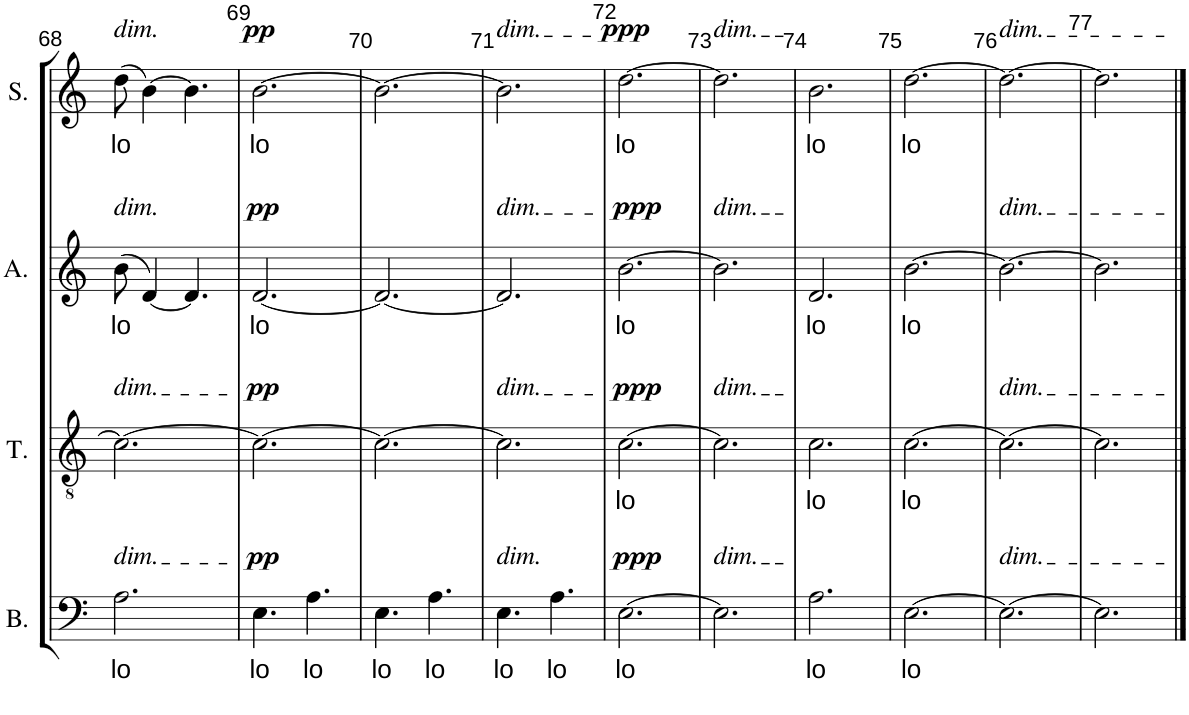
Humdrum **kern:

**kern	**text	**dynam	**kern	**text	**dynam	**kern	**text	**dynam	**kern	**text	**dynam
*part4	*part4	*part4	*part3	*part3	*part3	*part2	*part2	*part2	*part1	*part1	*part1
*staff4	*staff4	*staff4	*staff3	*staff3	*staff3	*staff2	*staff2	*staff2	*staff1	*staff1	*staff1
*I"Basse	*	*	*I"Ténor	*	*	*I"Alto	*	*	*I"Soprano	*	*
*I'B.	*	*	*I'T.	*	*	*I'A.	*	*	*I'S.	*	*
!!LO:PB:g=z
*clefF4	*	*	*clefGv2	*	*	*clefG2	*	*	*clefG2	*	*
*k[]	*	*	*k[]	*	*	*k[]	*	*	*k[]	*	*
*M6/8	*	*	*M6/8	*	*	*M6/8	*	*	*M6/8	*	*
=68	=68	=68	=68	=68	=68	=68	=68	=68	=68	=68	=68
!	!	!	!	!	!	!	!	!	!LO:TX:a:i:t=dim.	!	!
!	!	!	!	!	!	!LO:TX:a:i:t=dim.	!	!	!	!	!
!	!	!	!LO:TX:a:i:t=dim.	!	!	!	!	!	!	!	!
!LO:TX:a:i:t=dim.	!	!	!	!	!	!	!	!	!	!	!
!	!LO:LY:b	!	!	!	!	!	!LO:LY:b	!	!	!LO:LY:b	!
2.A\	lo	.	2.c\_	.	.	(8b\	lo	.	(8dd\	lo	.
.	.	.	.	.	.	[4d/)	.	.	[4b\)	.	.
.	.	.	.	.	.	4.d/]	.	.	4.b\]	.	.
=69	=69	=69	=69	=69	=69	=69	=69	=69	=69	=69	=69
!	!LO:LY:b	!LO:DY:a	!	!	!LO:DY:a	!	!LO:LY:b	!LO:DY:a	!	!LO:LY:b	!LO:DY:a
4.E\	lo	pp	2.c\_	.	pp	[2.d/	lo	pp	[2.b\	lo	pp
!	!LO:LY:b	!	!	!	!	!	!	!	!	!	!
4.A\	lo	.	.	.	.	.	.	.	.	.	.
=70	=70	=70	=70	=70	=70	=70	=70	=70	=70	=70	=70
!	!LO:LY:b	!	!	!	!	!	!	!	!	!	!
4.E\	lo	.	2.c\_	.	.	2.d/_	.	.	2.b\_	.	.
!	!LO:LY:b	!	!	!	!	!	!	!	!	!	!
4.A\	lo	.	.	.	.	.	.	.	.	.	.
=71	=71	=71	=71	=71	=71	=71	=71	=71	=71	=71	=71
!	!	!	!	!	!	!	!	!	!LO:TX:a:i:t=dim.	!	!
!	!	!	!	!	!	!LO:TX:a:i:t=dim.	!	!	!	!	!
!	!	!	!LO:TX:a:i:t=dim.	!	!	!	!	!	!	!	!
!LO:TX:a:i:t=dim.	!	!	!	!	!	!	!	!	!	!	!
!	!LO:LY:b	!	!	!	!	!	!	!	!	!	!
4.E\	lo	.	2.c\]	.	.	2.d/]	.	.	2.b\]	.	.
!	!LO:LY:b	!	!	!	!	!	!	!	!	!	!
4.A\	lo	.	.	.	.	.	.	.	.	.	.
=72	=72	=72	=72	=72	=72	=72	=72	=72	=72	=72	=72
!	!LO:LY:b	!LO:DY:a	!	!LO:LY:b	!LO:DY:a	!	!LO:LY:b	!LO:DY:a	!	!LO:LY:b	!LO:DY:a
[2.E\	lo	ppp	[2.c\	lo	ppp	[2.b\	lo	ppp	[2.dd\	lo	ppp
=73	=73	=73	=73	=73	=73	=73	=73	=73	=73	=73	=73
!	!	!	!	!	!	!	!	!	!LO:TX:a:i:t=dim.	!	!
!	!	!	!	!	!	!LO:TX:a:i:t=dim.	!	!	!	!	!
!	!	!	!LO:TX:a:i:t=dim.	!	!	!	!	!	!	!	!
!LO:TX:a:i:t=dim.	!	!	!	!	!	!	!	!	!	!	!
2.E\]	.	.	2.c\]	.	.	2.b\]	.	.	2.dd\]	.	.
=74	=74	=74	=74	=74	=74	=74	=74	=74	=74	=74	=74
!	!LO:LY:b	!	!	!LO:LY:b	!	!	!LO:LY:b	!	!	!LO:LY:b	!
2.A\	lo	.	2.c\	lo	.	2.d/	lo	.	2.b\	lo	.
=75	=75	=75	=75	=75	=75	=75	=75	=75	=75	=75	=75
!	!LO:LY:b	!	!	!LO:LY:b	!	!	!LO:LY:b	!	!	!LO:LY:b	!
[2.E\	lo	.	[2.c\	lo	.	[2.b\	lo	.	[2.dd\	lo	.
=76	=76	=76	=76	=76	=76	=76	=76	=76	=76	=76	=76
!	!	!	!	!	!	!	!	!	!LO:TX:a:i:t=dim.	!	!
!	!	!	!	!	!	!LO:TX:a:i:t=dim.	!	!	!	!	!
!	!	!	!LO:TX:a:i:t=dim.	!	!	!	!	!	!	!	!
!LO:TX:a:i:t=dim.	!	!	!	!	!	!	!	!	!	!	!
2.E\_	.	.	2.c\_	.	.	2.b\_	.	.	2.dd\_	.	.
=77	=77	=77	=77	=77	=77	=77	=77	=77	=77	=77	=77
2.E\]	.	.	2.c\]	.	.	2.b\]	.	.	2.dd\]	.	.
==	==	==	==	==	==	==	==	==	==	==	==
*-	*-	*-	*-	*-	*-	*-	*-	*-	*-	*-	*-
